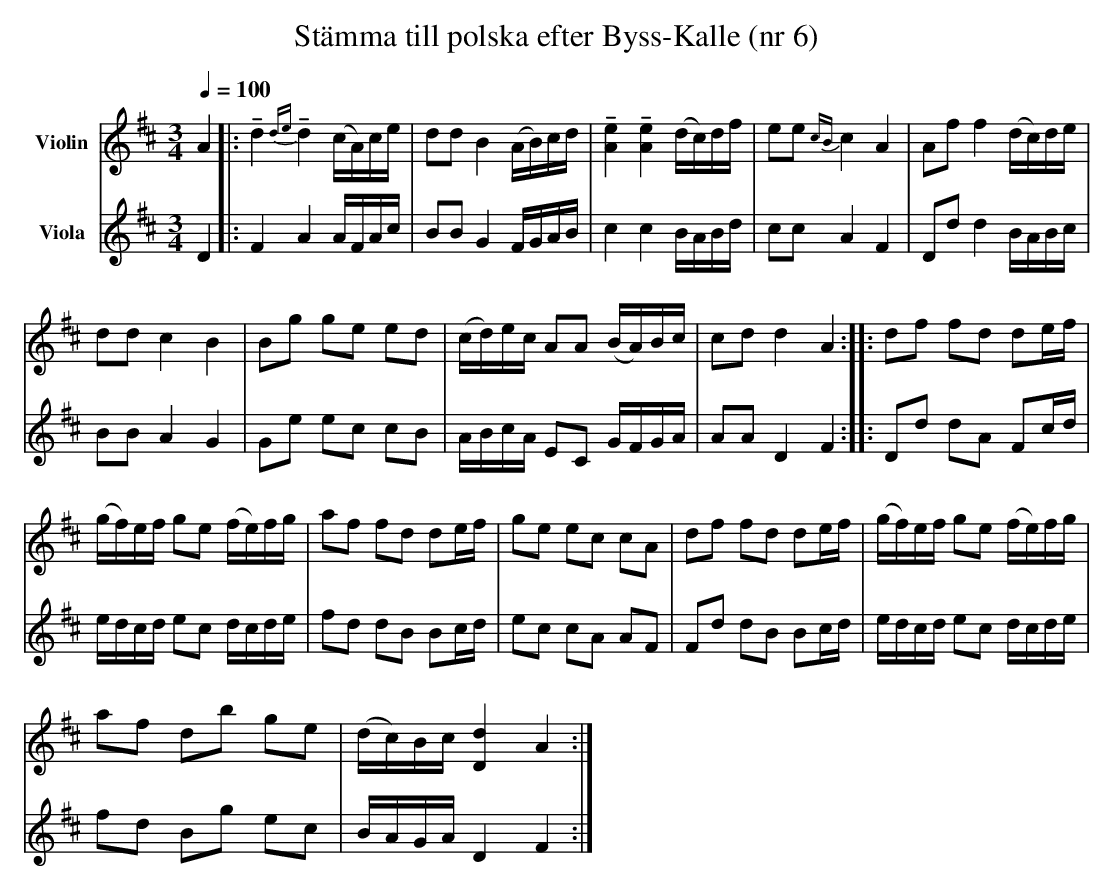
X:1
T:Stämma till polska efter Byss-Kalle (nr 6)
L:1/8
Q:1/4=100
M:3/4
U:t=tenuto
K:D
V:1 treble nm="Violin"
V:2 treble nm="Viola"
V:1
A2 |: td2{de} td2 (c/A/)c/e/ | dd B2 (A/B/)c/d/ |
t[Ae]2 t[Ae]2 (d/c/)d/f/ | ee{cB} c2 A2 | Af f2 (d/c/)d/e/ |$ dd c2 B2 | Bg ge ed |
(c/d/)e/c/ AA (B/A/)B/c/ | cd d2 A2 :: df fd de/f/ |$ (g/f/)e/f/ ge (f/e/)f/g/ | af fd de/f/ |
ge ec cA | df fd de/f/ | (g/f/)e/f/ ge (f/e/)f/g/ |$ af db ge | (d/c/)B/c/ [Dd]2 A2 :|
V:2
D2 |: F2 A2 A/F/A/c/ | BB G2 F/G/A/B/ | c2 c2 B/A/B/d/ | cc A2 F2 | Dd d2 B/A/B/c/ |$ BB A2 G2 |
Ge ec cB | A/B/c/A/ EC G/F/G/A/ | AA D2 F2 :: Dd dA Fc/d/ |$ e/d/c/d/ ec d/c/d/e/ | fd dB Bc/d/ |
ec cA AF | Fd dB Bc/d/ | e/d/c/d/ ec d/c/d/e/ |$ fd Bg ec | B/A/G/A/ D2 F2 :|
